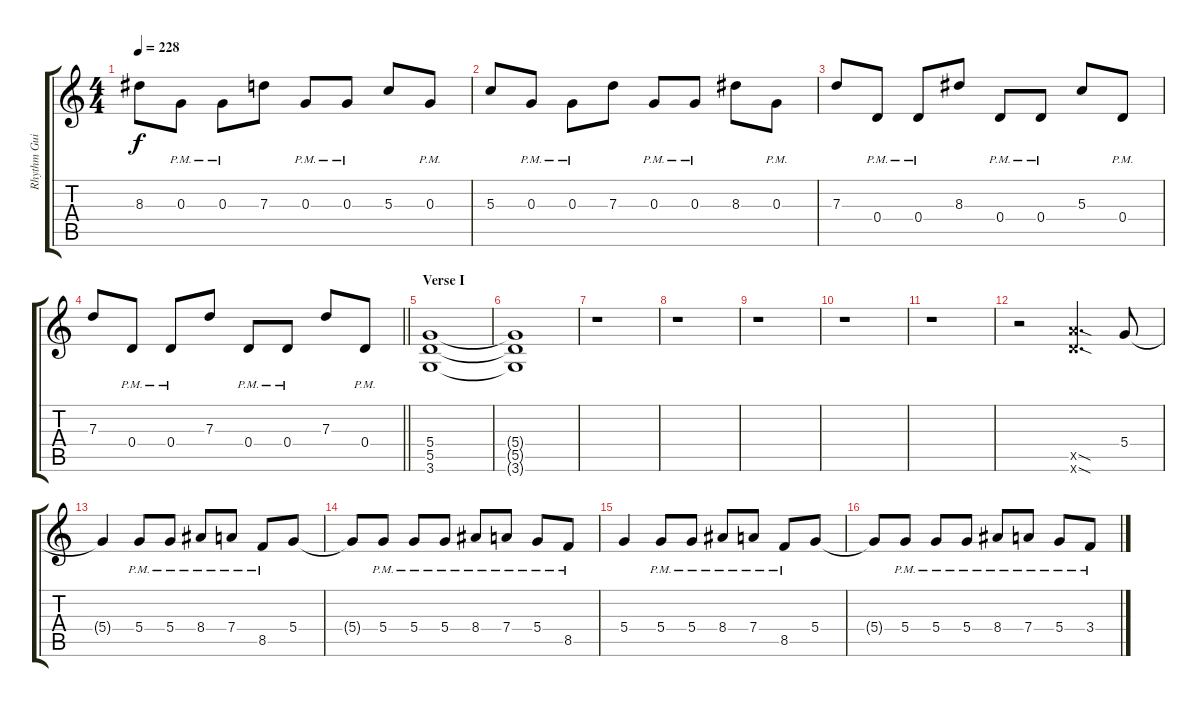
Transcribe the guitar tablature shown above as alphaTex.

\track ("Rhythm Guitar II" "Rhythm Gui") {instrument overdrivenguitar}
\staff {score tabs}
\tuning (E4 B3 G3 D3 A2 E2) {hide}
\ts (4 4)
\tempo 228
\clef g2
\ks c
8.3.8{dy f} 0.3{pm}.8 0.3{pm}.8 7.3.8 0.3{pm}.8 0.3{pm}.8 5.3.8 0.3{pm}.8 |
5.3.8 0.3{pm}.8 0.3{pm}.8 7.3.8 0.3{pm}.8 0.3{pm}.8 8.3.8 0.3{pm}.8 |
7.3.8 0.4{pm}.8 0.4{pm}.8 8.3.8 0.4{pm}.8 0.4{pm}.8 5.3.8 0.4{pm}.8 |
\barLineRight lightlight
7.3.8 0.4{pm}.8 0.4{pm}.8 7.3.8 0.4{pm}.8 0.4{pm}.8 7.3.8 0.4{pm}.8 |
\section ("" "Verse I")
(5.4 5.5 3.6).1 |
(5.4{t} 5.5{t} 3.6{t}).1 |
r.1 |
r.1 |
r.1 |
r.1 |
r.1 |
r.2 (12.5{sod x} 10.6{sod x}).4{d} 5.4.8 |
5.4{t}.4 5.4{pm}.8 5.4{pm}.8 8.4{pm}.8 7.4{pm}.8 8.5{pm}.8 5.4.8 |
5.4{t}.8 5.4{pm}.8 5.4{pm}.8 5.4{pm}.8 8.4{pm}.8 7.4{pm}.8 5.4{pm}.8 8.5{pm}.8 |
5.4.4 5.4{pm}.8 5.4{pm}.8 8.4{pm}.8 7.4{pm}.8 8.5{pm}.8 5.4.8 |
5.4{t}.8 5.4{pm}.8 5.4{pm}.8 5.4{pm}.8 8.4{pm}.8 7.4{pm}.8 5.4{pm}.8 3.4{pm}.8
